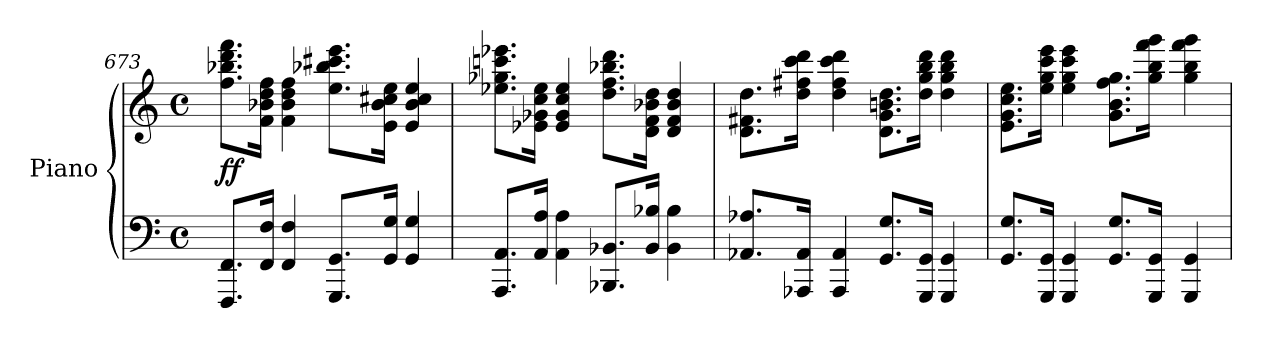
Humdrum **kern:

**kern	**kern	**dynam
*part1	*part1	*part1
*staff2	*staff1	*staff1/2
*I"Piano	*	*
*I'Pno.	*	*
*clefF4	*clefG2	*
*k[]	*k[]	*
*M4/4	*M4/4	*
*met(c)	*met(c)	*
=673	=673	=673
!	!	!LO:DY:b
8.FFF/ 8.FF/L	8.ff\ 8.bb-X\ 8.ddd\ 8.fff\L	ff
16FF/ 16F/Jk	16f\ 16b-X\ 16dd\ 16ff\Jk	.
4FF/ 4F/	4f\ 4b-\ 4dd\ 4ff\	.
8.GGG/ 8.GG/L	8.ee\ 8.bb-X\ 8.ccc#X\ 8.eee\L	.
16GG/ 16G/Jk	16e\ 16b-\ 16cc#X\ 16ee\Jk	.
4GG/ 4G/	4e/ 4b-/ 4cc#/ 4ee/	.
!!LO:LB:g=z
=674	=674	=674
8.AAA/ 8.AA/L	8.ee-X\ 8.gg-X\ 8.cccn\ 8.eee-X\L	.
16AA/ 16A/Jk	16e-X\ 16g-X\ 16cc\ 16ee-\Jk	.
4AA\ 4A\	4e-/ 4g-/ 4cc/ 4ee-/	.
*	*MM140	*
8.BBB-X/ 8.BB-X/L	8.dd\ 8.ff\ 8.bb-X\ 8.ddd\L	.
16BB-/ 16B-X/Jk	16d\ 16f\ 16b-X\ 16dd\Jk	.
4BB-\ 4B-\	4d/ 4f/ 4b-/ 4dd/	.
=675	=675	=675
*	*MM130	*
8.AA-X/ 8.A-X/L	8.d\ 8.f#X\ 8.dd\L	.
16AAA-X/ 16AA-/Jk	16dd\ 16ff#X\ 16ccc\ 16ddd\Jk	.
4AAA-/ 4AA-/	4dd\ 4ff#\ 4ccc\ 4ddd\	.
*	*MM120	*
8.GG/ 8.G/L	8.d\ 8.g\ 8.bn\ 8.dd\L	.
16GGG/ 16GG/Jk	16dd\ 16gg\ 16bb\ 16ddd\Jk	.
4GGG/ 4GG/	4dd\ 4gg\ 4bb\ 4ddd\	.
=676	=676	=676
*	*MM110	*
8.GG/ 8.G/L	8.e\ 8.g\ 8.cc\ 8.ee\L	.
16GGG/ 16GG/Jk	16ee\ 16gg\ 16ccc\ 16eee\Jk	.
4GGG/ 4GG/	4ee\ 4gg\ 4ccc\ 4eee\	.
*	*MM100	*
8.GG/ 8.G/L	8.g\ 8.b\ 8.ff\ 8.gg\L	.
16GGG/ 16GG/Jk	16gg\ 16bb\ 16fff\ 16ggg\Jk	.
4GGG/ 4GG/	4gg\ 4bb\ 4fff\ 4ggg\	.
=	=	=
*-	*-	*-
